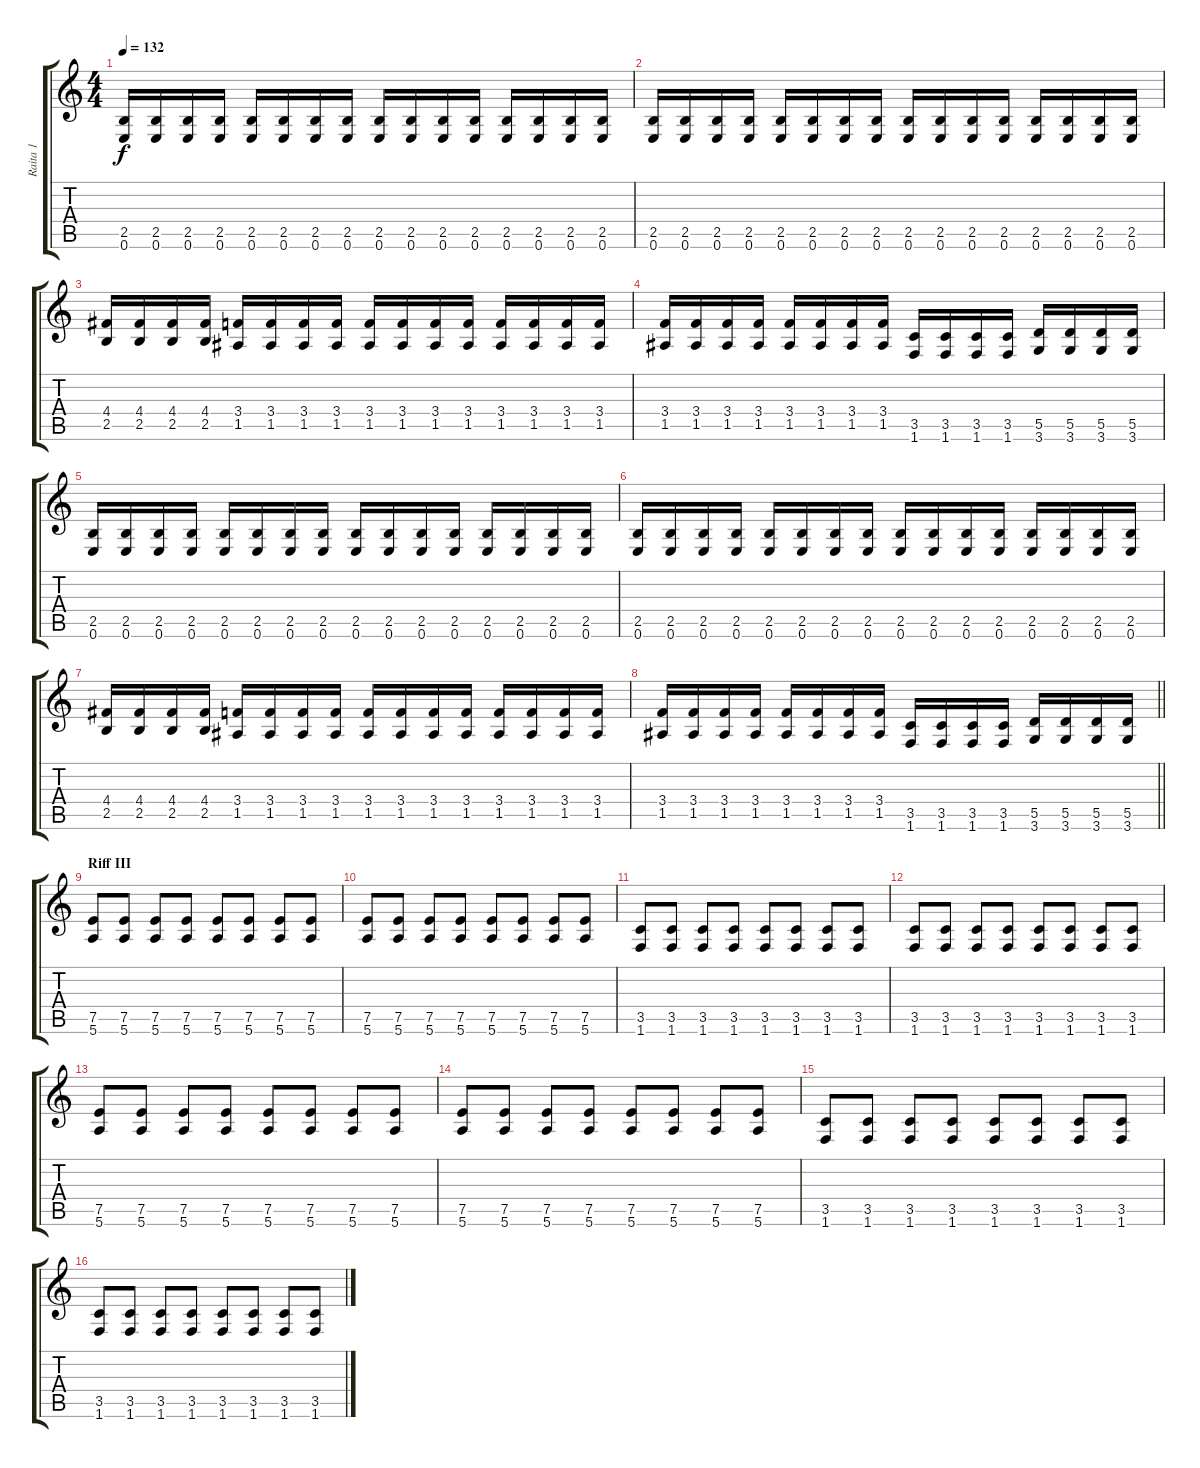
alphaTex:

\track ("Raita 1" "Raita 1") {instrument distortionguitar}
\staff {score tabs}
\tuning (E4 B3 G3 D3 A2 E2) {hide}
\ts (4 4)
\tempo 132
\clef g2
\ks c
(2.5 0.6).16{dy f} (2.5 0.6).16 (2.5 0.6).16 (2.5 0.6).16 (2.5 0.6).16 (2.5 0.6).16 (2.5 0.6).16 (2.5 0.6).16 (2.5 0.6).16 (2.5 0.6).16 (2.5 0.6).16 (2.5 0.6).16 (2.5 0.6).16 (2.5 0.6).16 (2.5 0.6).16 (2.5 0.6).16 |
(2.5 0.6).16 (2.5 0.6).16 (2.5 0.6).16 (2.5 0.6).16 (2.5 0.6).16 (2.5 0.6).16 (2.5 0.6).16 (2.5 0.6).16 (2.5 0.6).16 (2.5 0.6).16 (2.5 0.6).16 (2.5 0.6).16 (2.5 0.6).16 (2.5 0.6).16 (2.5 0.6).16 (2.5 0.6).16 |
(4.4 2.5).16 (4.4 2.5).16 (4.4 2.5).16 (4.4 2.5).16 (3.4 1.5).16 (3.4 1.5).16 (3.4 1.5).16 (3.4 1.5).16 (3.4 1.5).16 (3.4 1.5).16 (3.4 1.5).16 (3.4 1.5).16 (3.4 1.5).16 (3.4 1.5).16 (3.4 1.5).16 (3.4 1.5).16 |
(3.4 1.5).16 (3.4 1.5).16 (3.4 1.5).16 (3.4 1.5).16 (3.4 1.5).16 (3.4 1.5).16 (3.4 1.5).16 (3.4 1.5).16 (3.5 1.6).16 (3.5 1.6).16 (3.5 1.6).16 (3.5 1.6).16 (5.5 3.6).16 (5.5 3.6).16 (5.5 3.6).16 (5.5 3.6).16 |
(2.5 0.6).16 (2.5 0.6).16 (2.5 0.6).16 (2.5 0.6).16 (2.5 0.6).16 (2.5 0.6).16 (2.5 0.6).16 (2.5 0.6).16 (2.5 0.6).16 (2.5 0.6).16 (2.5 0.6).16 (2.5 0.6).16 (2.5 0.6).16 (2.5 0.6).16 (2.5 0.6).16 (2.5 0.6).16 |
(2.5 0.6).16 (2.5 0.6).16 (2.5 0.6).16 (2.5 0.6).16 (2.5 0.6).16 (2.5 0.6).16 (2.5 0.6).16 (2.5 0.6).16 (2.5 0.6).16 (2.5 0.6).16 (2.5 0.6).16 (2.5 0.6).16 (2.5 0.6).16 (2.5 0.6).16 (2.5 0.6).16 (2.5 0.6).16 |
(4.4 2.5).16 (4.4 2.5).16 (4.4 2.5).16 (4.4 2.5).16 (3.4 1.5).16 (3.4 1.5).16 (3.4 1.5).16 (3.4 1.5).16 (3.4 1.5).16 (3.4 1.5).16 (3.4 1.5).16 (3.4 1.5).16 (3.4 1.5).16 (3.4 1.5).16 (3.4 1.5).16 (3.4 1.5).16 |
\barLineRight lightlight
(3.4 1.5).16 (3.4 1.5).16 (3.4 1.5).16 (3.4 1.5).16 (3.4 1.5).16 (3.4 1.5).16 (3.4 1.5).16 (3.4 1.5).16 (3.5 1.6).16 (3.5 1.6).16 (3.5 1.6).16 (3.5 1.6).16 (5.5 3.6).16 (5.5 3.6).16 (5.5 3.6).16 (5.5 3.6).16 |
\section ("" "Riff III")
(7.5 5.6).8 (7.5 5.6).8 (7.5 5.6).8 (7.5 5.6).8 (7.5 5.6).8 (7.5 5.6).8 (7.5 5.6).8 (7.5 5.6).8 |
(7.5 5.6).8 (7.5 5.6).8 (7.5 5.6).8 (7.5 5.6).8 (7.5 5.6).8 (7.5 5.6).8 (7.5 5.6).8 (7.5 5.6).8 |
(3.5 1.6).8 (3.5 1.6).8 (3.5 1.6).8 (3.5 1.6).8 (3.5 1.6).8 (3.5 1.6).8 (3.5 1.6).8 (3.5 1.6).8 |
(3.5 1.6).8 (3.5 1.6).8 (3.5 1.6).8 (3.5 1.6).8 (3.5 1.6).8 (3.5 1.6).8 (3.5 1.6).8 (3.5 1.6).8 |
(7.5 5.6).8 (7.5 5.6).8 (7.5 5.6).8 (7.5 5.6).8 (7.5 5.6).8 (7.5 5.6).8 (7.5 5.6).8 (7.5 5.6).8 |
(7.5 5.6).8 (7.5 5.6).8 (7.5 5.6).8 (7.5 5.6).8 (7.5 5.6).8 (7.5 5.6).8 (7.5 5.6).8 (7.5 5.6).8 |
(3.5 1.6).8 (3.5 1.6).8 (3.5 1.6).8 (3.5 1.6).8 (3.5 1.6).8 (3.5 1.6).8 (3.5 1.6).8 (3.5 1.6).8 |
(3.5 1.6).8 (3.5 1.6).8 (3.5 1.6).8 (3.5 1.6).8 (3.5 1.6).8 (3.5 1.6).8 (3.5 1.6).8 (3.5 1.6).8
